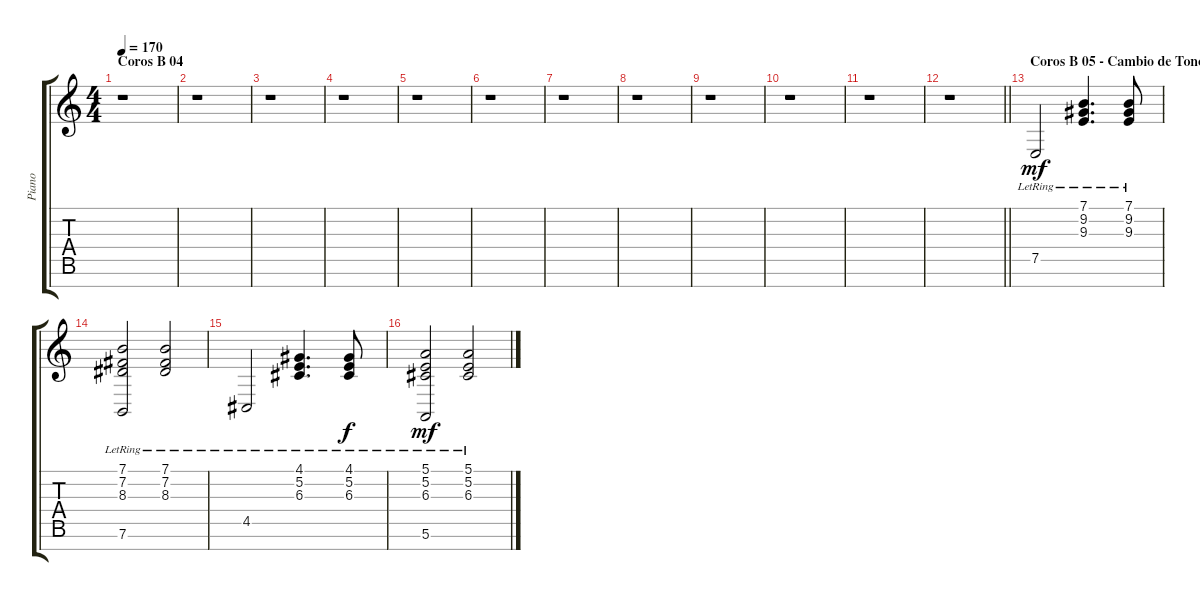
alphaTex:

\track ("Piano" "Piano") {instrument acousticgrandpiano}
\staff {score tabs}
\tuning (E4 B3 G3 D3 A2 E2 B1) {hide}
\ts (4 4)
\section ("" "Coros B 04")
\tempo 170
\clef g2
\ks c
r.1{dy mf} |
r.1 |
r.1 |
r.1 |
r.1 |
r.1 |
r.1 |
r.1 |
r.1 |
r.1 |
r.1 |
\barLineRight lightlight
r.1 |
\section ("" "Coros B 05 - Cambio de Tono + Improvisación")
7.5{lr}.2 (7.1{lr} 9.2{lr} 9.3{lr}).4{d} (7.1{lr} 9.2{lr} 9.3{lr}).8 |
(7.1{lr} 7.2{lr} 8.3{lr} 7.6{lr}).2 (7.1{lr} 7.2{lr} 8.3{lr}).2 |
4.5{lr}.2 (4.1{lr} 5.2{lr} 6.3{lr}).4{d} (4.1{lr} 5.2{lr} 6.3{lr}).8{dy f} |
(5.1{lr} 5.2{lr} 6.3{lr} 5.6{lr}).2{dy mf} (5.1{lr} 5.2{lr} 6.3{lr}).2
